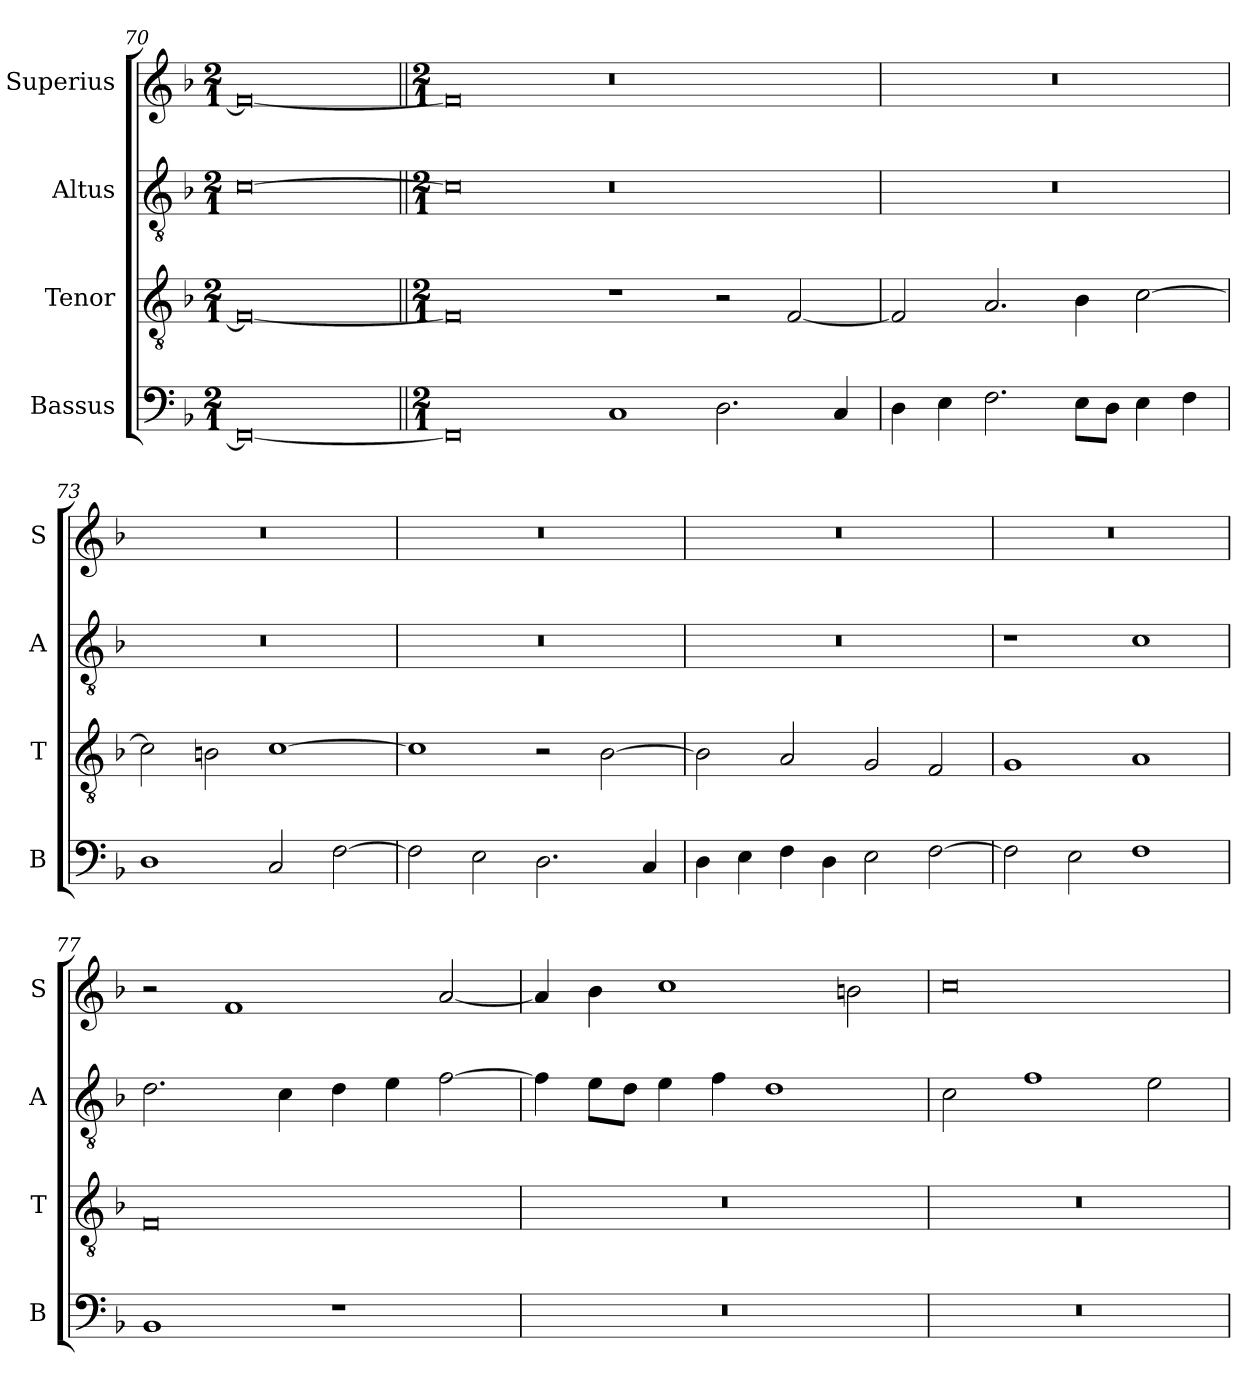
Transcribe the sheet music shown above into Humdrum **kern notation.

**kern	**kern	**kern	**kern
*part4	*part3	*part2	*part1
*staff4	*staff3	*staff2	*staff1
*I"Bassus	*I"Tenor	*I"Altus	*I"Superius
*I'B	*I'T	*I'A	*I'S
*clefF4	*clefGv2	*clefGv2	*clefG2
*k[b-]	*k[b-]	*k[b-]	*k[b-]
*F:	*F:	*F:	*F:
*M2/1	*M2/1	*M2/1	*M2/1
=70	=70	=70	=70
0FF_	0F_	[0c	0f_
=71||	=71||	=71||	=71||
*M2/1	*M2/1	*M2/1	*M2/1
0FF]	0F]	0c]	0f]
1C	1r	0r	0r
2.D	2r	.	.
.	[2F	.	.
4C	.	.	.
=72	=72	=72	=72
4D	2F]	0r	0r
4E	.	.	.
2.F	2.A	.	.
8EL	4B-	.	.
8DJ	.	.	.
4E	[2c	.	.
4F	.	.	.
=73	=73	=73	=73
1D	2c]	0r	0r
.	2Bn	.	.
2C	[1c	.	.
[2F	.	.	.
=74	=74	=74	=74
2F]	1c]	0r	0r
2E	.	.	.
2.D	2r	.	.
.	[2B-	.	.
4C	.	.	.
=75	=75	=75	=75
4D	2B-]	0r	0r
4E	.	.	.
4F	2A	.	.
4D	.	.	.
2E	2G	.	.
[2F	2F	.	.
=76	=76	=76	=76
2F]	1G	1r	0r
2E	.	.	.
1F	1A	1c	.
=77	=77	=77	=77
1BB-	0F	2.d	2r
.	.	.	1f
.	.	4c	.
1r	.	4d	.
.	.	4e	.
.	.	[2f	[2a
=78	=78	=78	=78
0r	0r	4f]	4a]
.	.	8eL	4b-
.	.	8dJ	.
.	.	4e	1cc
.	.	4f	.
.	.	1d	.
.	.	.	2bn
=79	=79	=79	=79
0r	0r	2c	0cc
.	.	1f	.
.	.	2e	.
=	=	=	=
*-	*-	*-	*-
